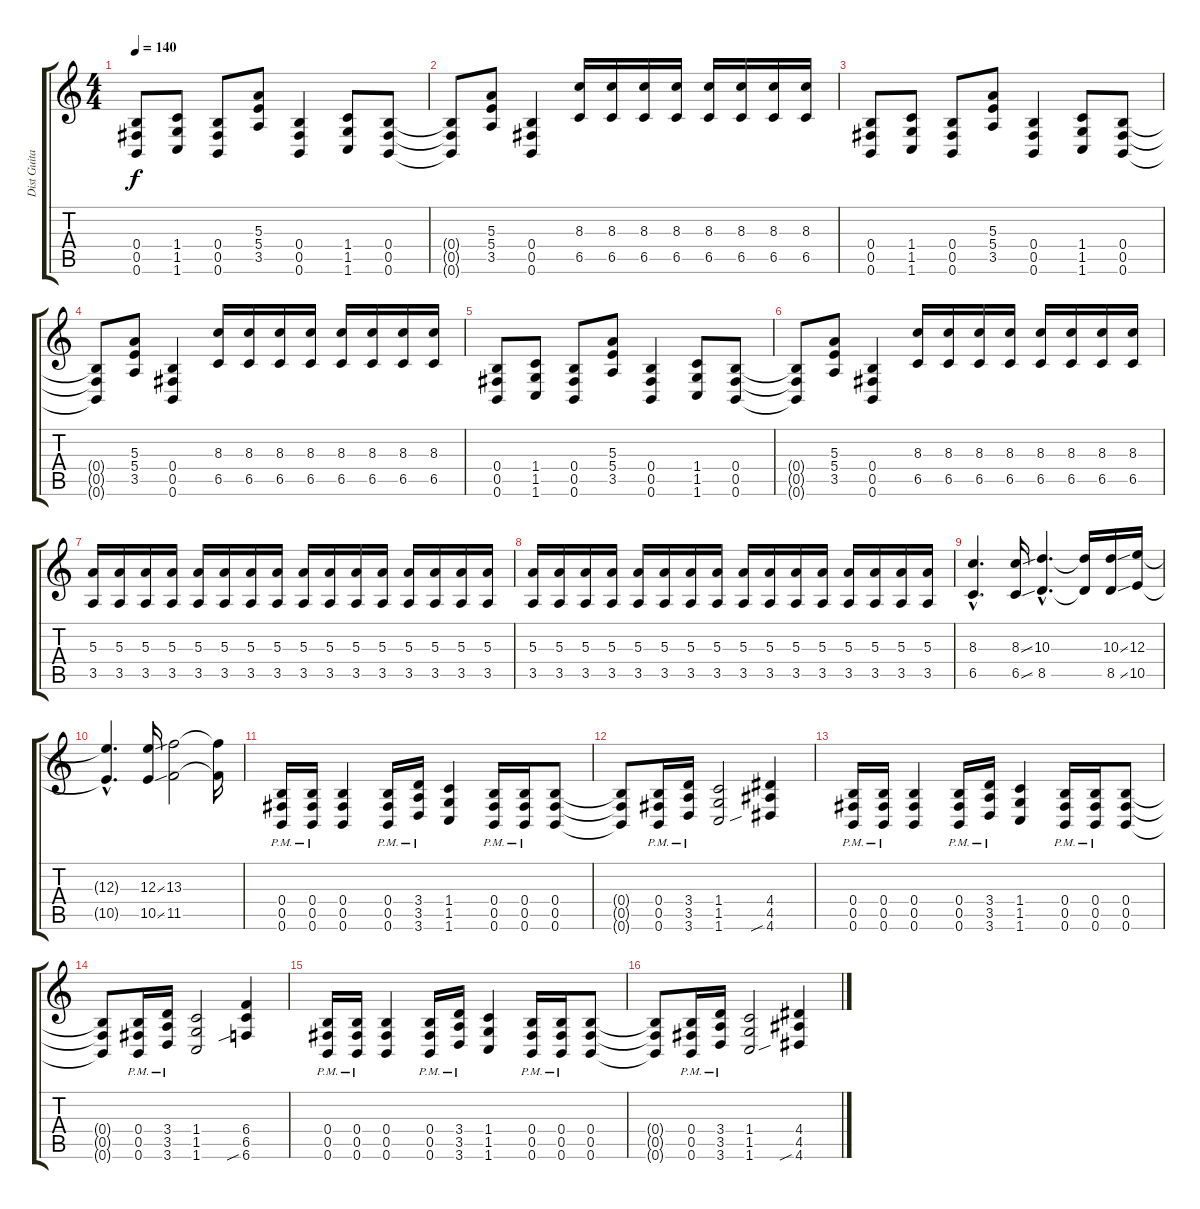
\track ("Dist Guitar" "Dist Guita") {instrument distortionguitar}
\staff {score tabs}
\tuning (Db4 Ab3 E3 B2 Gb2 B1) {hide}
\ts (4 4)
\tempo 140
\clef g2
\ks c
(0.4 0.5 0.6).8{dy f} (1.4 1.5 1.6).8 (0.4 0.5 0.6).8 (5.3 5.4 3.5).8 (0.4 0.5 0.6).4 (1.4 1.5 1.6).8 (0.4 0.5 0.6).8 |
(0.4{t} 0.5{t} 0.6{t}).8 (5.3 5.4 3.5).8 (0.4 0.5 0.6).4 (8.3 6.5).16 (8.3 6.5).16 (8.3 6.5).16 (8.3 6.5).16 (8.3 6.5).16 (8.3 6.5).16 (8.3 6.5).16 (8.3 6.5).16 |
(0.4 0.5 0.6).8 (1.4 1.5 1.6).8 (0.4 0.5 0.6).8 (5.3 5.4 3.5).8 (0.4 0.5 0.6).4 (1.4 1.5 1.6).8 (0.4 0.5 0.6).8 |
(0.4{t} 0.5{t} 0.6{t}).8 (5.3 5.4 3.5).8 (0.4 0.5 0.6).4 (8.3 6.5).16 (8.3 6.5).16 (8.3 6.5).16 (8.3 6.5).16 (8.3 6.5).16 (8.3 6.5).16 (8.3 6.5).16 (8.3 6.5).16 |
(0.4 0.5 0.6).8 (1.4 1.5 1.6).8 (0.4 0.5 0.6).8 (5.3 5.4 3.5).8 (0.4 0.5 0.6).4 (1.4 1.5 1.6).8 (0.4 0.5 0.6).8 |
(0.4{t} 0.5{t} 0.6{t}).8 (5.3 5.4 3.5).8 (0.4 0.5 0.6).4 (8.3 6.5).16 (8.3 6.5).16 (8.3 6.5).16 (8.3 6.5).16 (8.3 6.5).16 (8.3 6.5).16 (8.3 6.5).16 (8.3 6.5).16 |
(5.3 3.5).16 (5.3 3.5).16 (5.3 3.5).16 (5.3 3.5).16 (5.3 3.5).16 (5.3 3.5).16 (5.3 3.5).16 (5.3 3.5).16 (5.3 3.5).16 (5.3 3.5).16 (5.3 3.5).16 (5.3 3.5).16 (5.3 3.5).16 (5.3 3.5).16 (5.3 3.5).16 (5.3 3.5).16 |
(5.3 3.5).16 (5.3 3.5).16 (5.3 3.5).16 (5.3 3.5).16 (5.3 3.5).16 (5.3 3.5).16 (5.3 3.5).16 (5.3 3.5).16 (5.3 3.5).16 (5.3 3.5).16 (5.3 3.5).16 (5.3 3.5).16 (5.3 3.5).16 (5.3 3.5).16 (5.3 3.5).16 (5.3 3.5).16 |
(8.3{hac} 6.5).4{d} (8.3{ss} 6.5{ss}).16 (10.3{hac} 8.5{hac}).4{d} (10.3{t} 8.5{t}).16 (10.3{ss} 8.5{ss}).16 (12.3 10.5).16 |
(12.3{hac t} 10.5{hac t}).4{d} (12.3{ss} 10.5{ss}).16 (13.3 11.5).2 (13.3{t} 11.5{t}).16 |
(0.4 0.5 0.6{pm}).16 (0.4 0.5 0.6{pm}).16 (0.4 0.5 0.6).4 (0.4 0.5 0.6{pm}).16 (3.4 3.5 3.6{pm}).16 (1.4 1.5 1.6).4 (0.4 0.5 0.6{pm}).16 (0.4 0.5 0.6{pm}).16 (0.4 0.5 0.6).8 |
(0.4{t} 0.5{t} 0.6{t}).8 (0.4 0.5 0.6{pm}).16 (3.4 3.5 3.6{pm}).16 (1.4 1.5 1.6).2 (4.4 4.5 4.6{sib}).4 |
(0.4 0.5 0.6{pm}).16 (0.4 0.5 0.6{pm}).16 (0.4 0.5 0.6).4 (0.4 0.5 0.6{pm}).16 (3.4 3.5 3.6{pm}).16 (1.4 1.5 1.6).4 (0.4 0.5 0.6{pm}).16 (0.4 0.5 0.6{pm}).16 (0.4 0.5 0.6).8 |
(0.4{t} 0.5{t} 0.6{t}).8 (0.4 0.5 0.6{pm}).16 (3.4 3.5 3.6{pm}).16 (1.4 1.5 1.6).2 (6.4 6.5 6.6{sib}).4 |
(0.4 0.5 0.6{pm}).16 (0.4 0.5 0.6{pm}).16 (0.4 0.5 0.6).4 (0.4 0.5 0.6{pm}).16 (3.4 3.5 3.6{pm}).16 (1.4 1.5 1.6).4 (0.4 0.5 0.6{pm}).16 (0.4 0.5 0.6{pm}).16 (0.4 0.5 0.6).8 |
(0.4{t} 0.5{t} 0.6{t}).8 (0.4 0.5 0.6{pm}).16 (3.4 3.5 3.6{pm}).16 (1.4 1.5 1.6).2 (4.4 4.5 4.6{sib}).4
